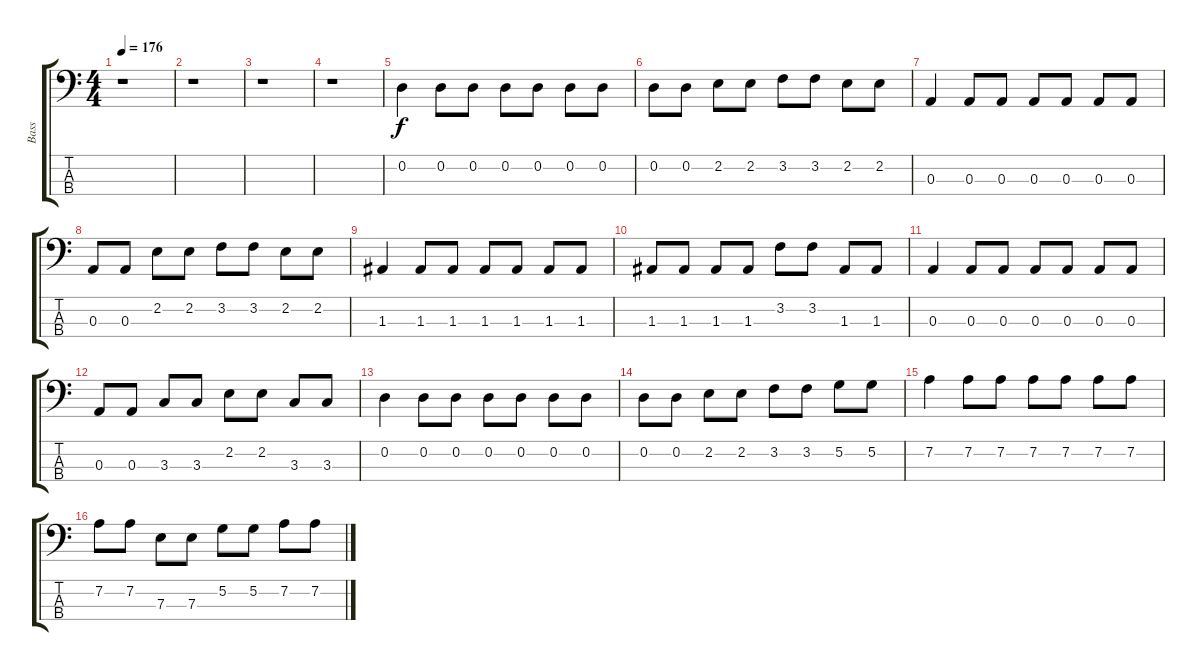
\track ("Bass" "Bass") {instrument electricbasspick}
\staff {score tabs}
\tuning (G2 D2 A1 D1) {hide}
\ts (4 4)
\tempo 176
\clef f4
\ks c
r.1{dy f} |
r.1 |
r.1 |
r.1 |
0.2.4 0.2.8 0.2.8 0.2.8 0.2.8 0.2.8 0.2.8 |
0.2.8 0.2.8 2.2.8 2.2.8 3.2.8 3.2.8 2.2.8 2.2.8 |
0.3.4 0.3.8 0.3.8 0.3.8 0.3.8 0.3.8 0.3.8 |
0.3.8 0.3.8 2.2.8 2.2.8 3.2.8 3.2.8 2.2.8 2.2.8 |
1.3.4 1.3.8 1.3.8 1.3.8 1.3.8 1.3.8 1.3.8 |
1.3.8 1.3.8 1.3.8 1.3.8 3.2.8 3.2.8 1.3.8 1.3.8 |
0.3.4 0.3.8 0.3.8 0.3.8 0.3.8 0.3.8 0.3.8 |
0.3.8 0.3.8 3.3.8 3.3.8 2.2.8 2.2.8 3.3.8 3.3.8 |
0.2.4 0.2.8 0.2.8 0.2.8 0.2.8 0.2.8 0.2.8 |
0.2.8 0.2.8 2.2.8 2.2.8 3.2.8 3.2.8 5.2.8 5.2.8 |
7.2.4 7.2.8 7.2.8 7.2.8 7.2.8 7.2.8 7.2.8 |
7.2.8 7.2.8 7.3.8 7.3.8 5.2.8 5.2.8 7.2.8 7.2.8
